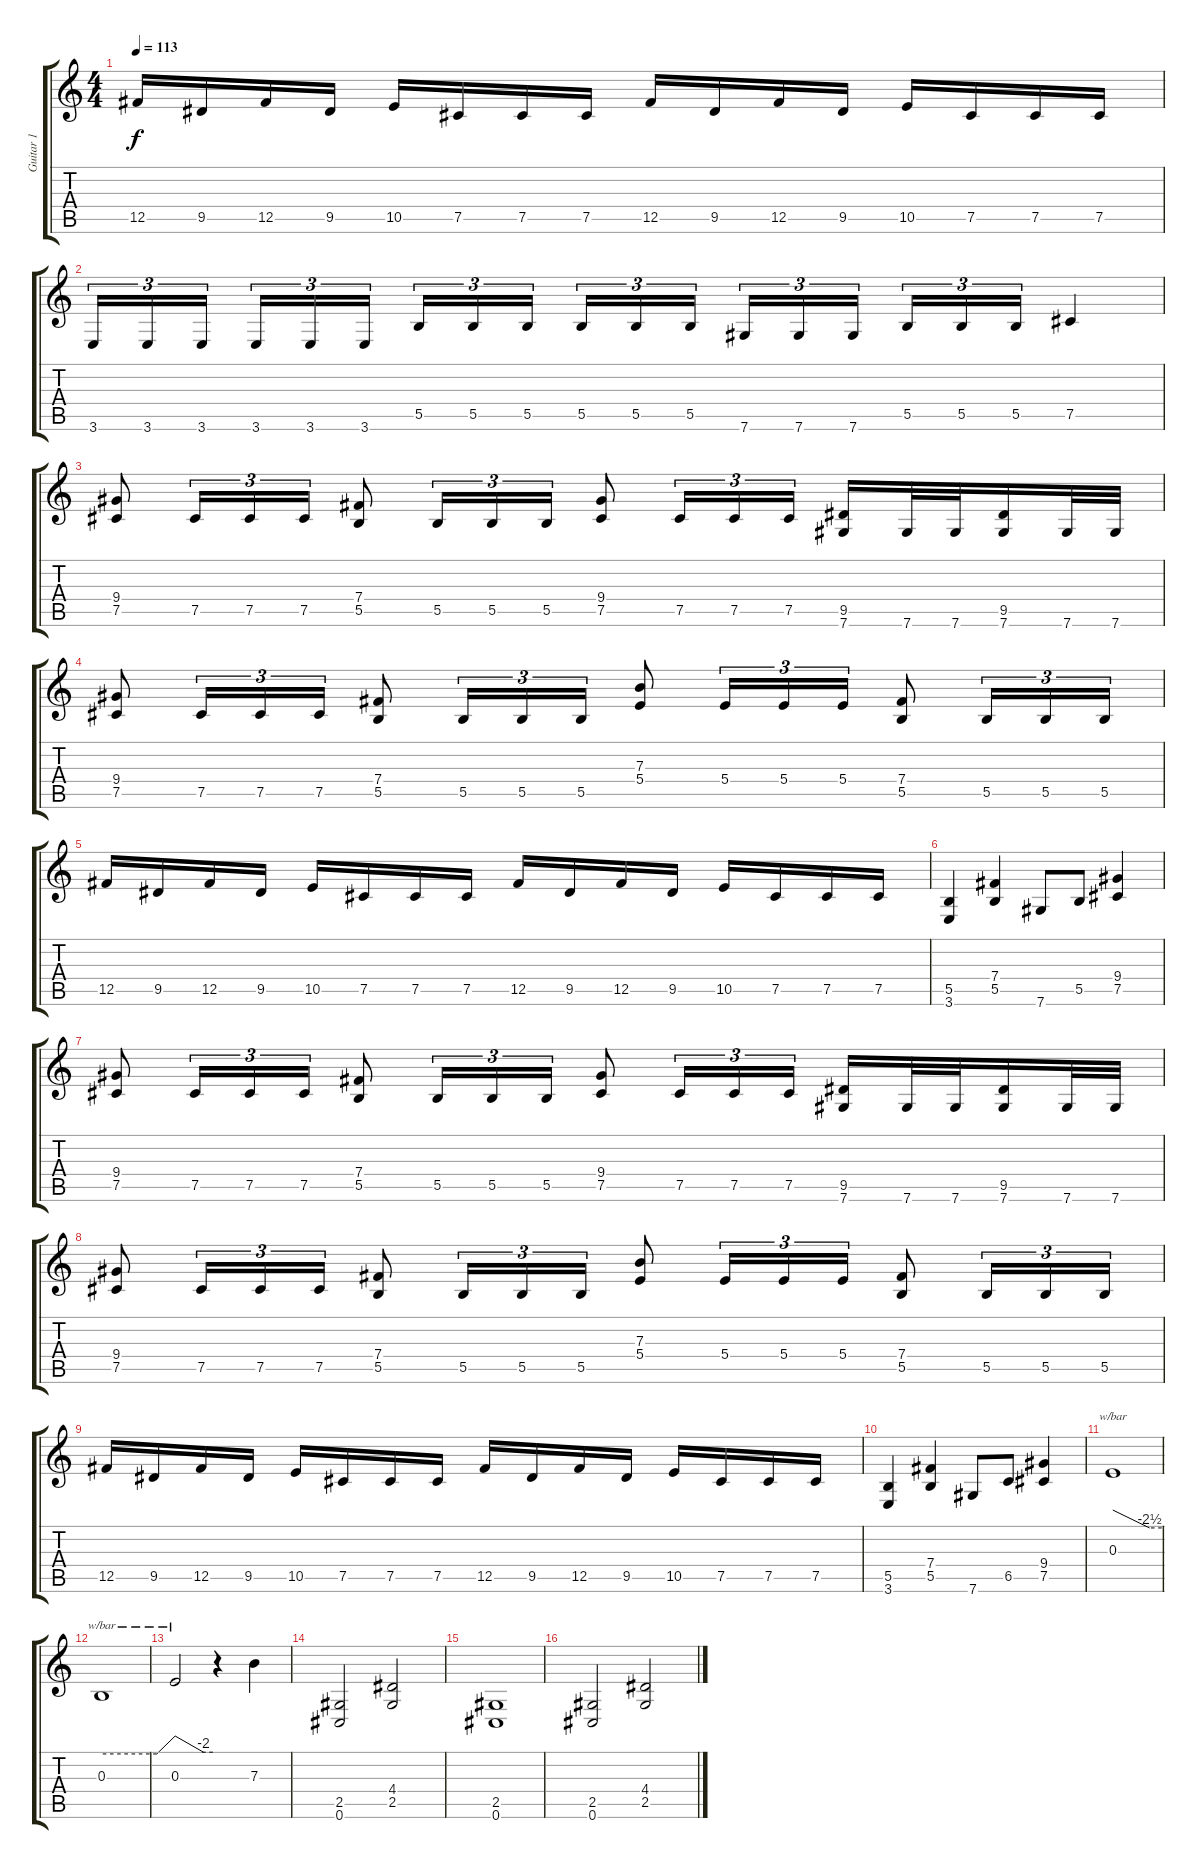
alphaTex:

\track ("Guitar 1" "Guitar 1") {instrument distortionguitar}
\staff {score tabs}
\tuning (Db4 Ab3 E3 B2 Gb2 Db2) {hide}
\ts (4 4)
\tempo 113
\clef g2
\ks c
12.5.16{dy f} 9.5.16 12.5.16 9.5.16 10.5.16 7.5.16 7.5.16 7.5.16 12.5.16 9.5.16 12.5.16 9.5.16 10.5.16 7.5.16 7.5.16 7.5.16 |
3.6.16{tu (3 2)} 3.6.16{tu (3 2)} 3.6.16{tu (3 2) beam splitsecondary} 3.6.16{tu (3 2)} 3.6.16{tu (3 2)} 3.6.16{tu (3 2)} 5.5.16{tu (3 2)} 5.5.16{tu (3 2)} 5.5.16{tu (3 2) beam splitsecondary} 5.5.16{tu (3 2)} 5.5.16{tu (3 2)} 5.5.16{tu (3 2)} 7.6.16{tu (3 2)} 7.6.16{tu (3 2)} 7.6.16{tu (3 2) beam splitsecondary} 5.5.16{tu (3 2)} 5.5.16{tu (3 2)} 5.5.16{tu (3 2)} 7.5.4 |
(9.4 7.5).8 7.5.16{tu (3 2)} 7.5.16{tu (3 2)} 7.5.16{tu (3 2)} (7.4 5.5).8 5.5.16{tu (3 2)} 5.5.16{tu (3 2)} 5.5.16{tu (3 2)} (9.4 7.5).8 7.5.16{tu (3 2)} 7.5.16{tu (3 2)} 7.5.16{tu (3 2)} (9.5 7.6).16 7.6.32 7.6.32 (9.5 7.6).16 7.6.32 7.6.32 |
(9.4 7.5).8 7.5.16{tu (3 2)} 7.5.16{tu (3 2)} 7.5.16{tu (3 2)} (7.4 5.5).8 5.5.16{tu (3 2)} 5.5.16{tu (3 2)} 5.5.16{tu (3 2)} (7.3 5.4).8 5.4.16{tu (3 2)} 5.4.16{tu (3 2)} 5.4.16{tu (3 2)} (7.4 5.5).8 5.5.16{tu (3 2)} 5.5.16{tu (3 2)} 5.5.16{tu (3 2)} |
12.5.16 9.5.16 12.5.16 9.5.16 10.5.16 7.5.16 7.5.16 7.5.16 12.5.16 9.5.16 12.5.16 9.5.16 10.5.16 7.5.16 7.5.16 7.5.16 |
(5.5 3.6).4 (7.4 5.5).4 7.6.8 5.5.8 (9.4 7.5).4 |
(9.4 7.5).8 7.5.16{tu (3 2)} 7.5.16{tu (3 2)} 7.5.16{tu (3 2)} (7.4 5.5).8 5.5.16{tu (3 2)} 5.5.16{tu (3 2)} 5.5.16{tu (3 2)} (9.4 7.5).8 7.5.16{tu (3 2)} 7.5.16{tu (3 2)} 7.5.16{tu (3 2)} (9.5 7.6).16 7.6.32 7.6.32 (9.5 7.6).16 7.6.32 7.6.32 |
(9.4 7.5).8 7.5.16{tu (3 2)} 7.5.16{tu (3 2)} 7.5.16{tu (3 2)} (7.4 5.5).8 5.5.16{tu (3 2)} 5.5.16{tu (3 2)} 5.5.16{tu (3 2)} (7.3 5.4).8 5.4.16{tu (3 2)} 5.4.16{tu (3 2)} 5.4.16{tu (3 2)} (7.4 5.5).8 5.5.16{tu (3 2)} 5.5.16{tu (3 2)} 5.5.16{tu (3 2)} |
12.5.16 9.5.16 12.5.16 9.5.16 10.5.16 7.5.16 7.5.16 7.5.16 12.5.16 9.5.16 12.5.16 9.5.16 10.5.16 7.5.16 7.5.16 7.5.16 |
(5.5 3.6).4 (7.4 5.5).4 7.6.8 6.5.8 (9.4 7.5).4 |
0.3.1{tbe (custom default 0 0 45 -10 60 -10)} |
0.3.1{tbe (custom default 0 -10 45 -10 60 0)} |
0.3.2{tbe (custom default 0 0 45 -8 60 -8)} r.4 7.3.4 |
(2.5 0.6).2 (4.4 2.5).2 |
(2.5 0.6).1 |
(2.5 0.6).2 (4.4 2.5).2
